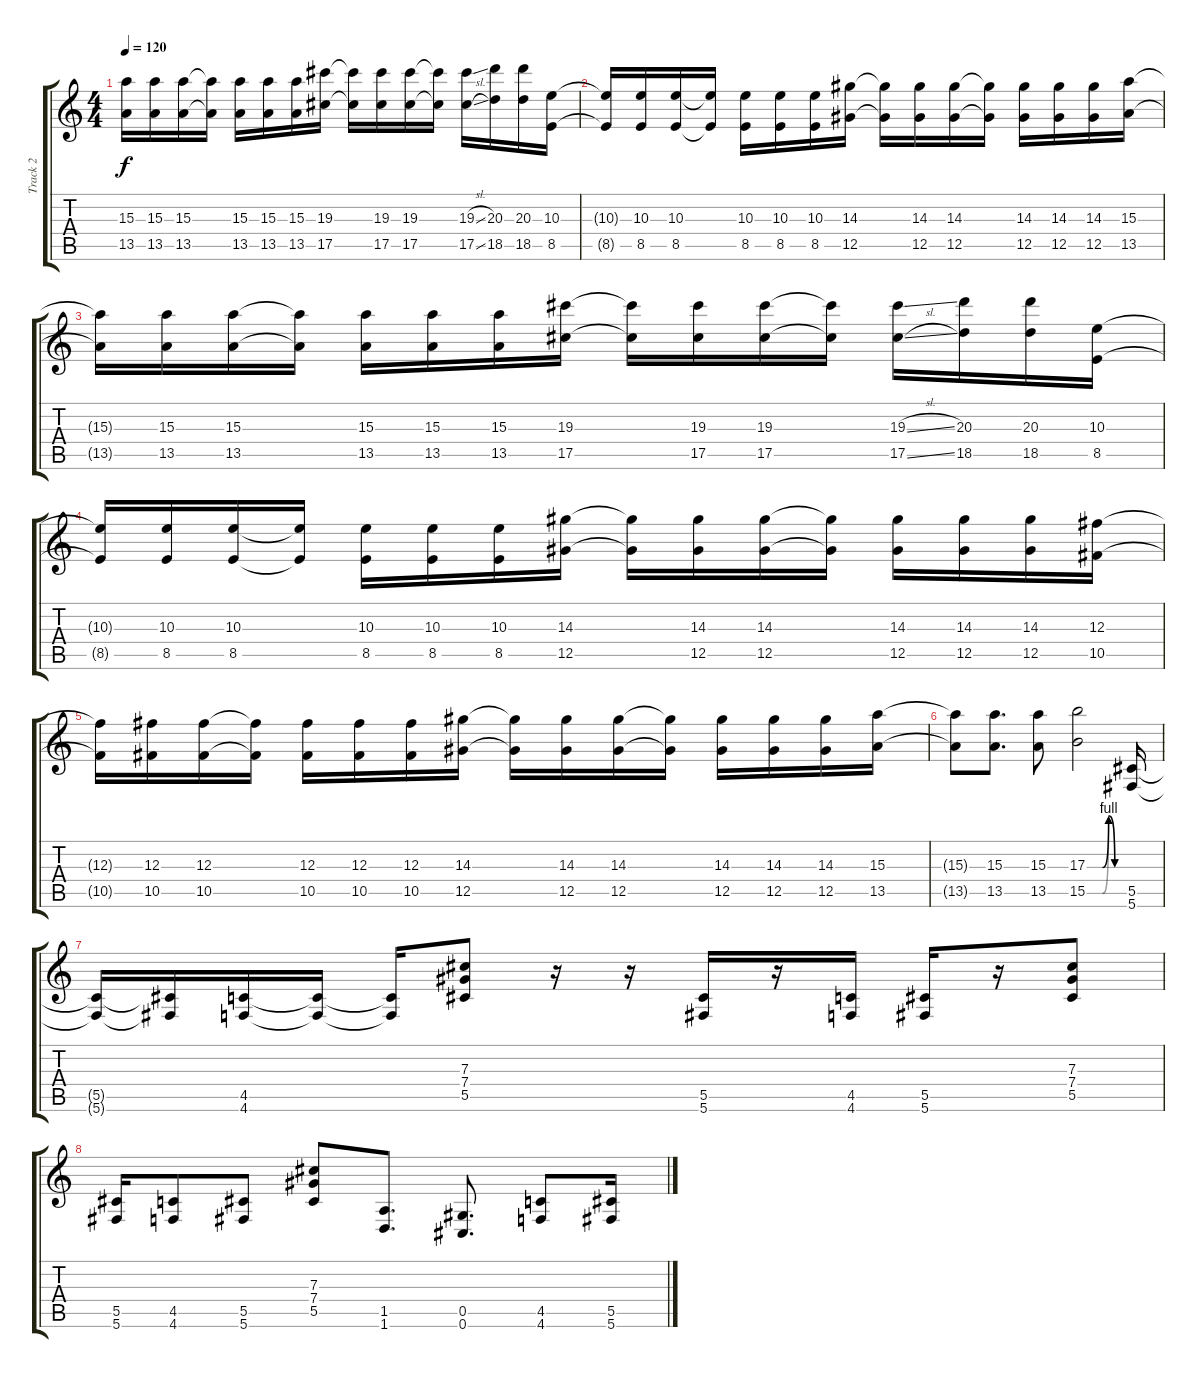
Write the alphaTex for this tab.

\track ("Track 2" "Track 2") {instrument distortionguitar}
\staff {score tabs}
\tuning (Eb4 Bb3 Gb3 Db3 Ab2 Db2) {hide}
\ts (4 4)
\tempo 120
\clef g2
\ks c
(15.3{t} 13.5{t}).16{dy f} (15.3 13.5).16 (15.3 13.5).16 (15.3{t} 13.5{t}).16 (15.3 13.5).16 (15.3 13.5).16 (15.3 13.5).16 (19.3 17.5).16 (19.3{t} 17.5{t}).16 (19.3 17.5).16 (19.3 17.5).16 (19.3{t} 17.5{t}).16 (19.3{sl} 17.5{sl}).16 (20.3 18.5).16 (20.3 18.5).16 (10.3 8.5).16 |
(10.3{t} 8.5{t}).16 (10.3 8.5).16 (10.3 8.5).16 (10.3{t} 8.5{t}).16 (10.3 8.5).16 (10.3 8.5).16 (10.3 8.5).16 (14.3 12.5).16 (14.3{t} 12.5{t}).16 (14.3 12.5).16 (14.3 12.5).16 (14.3{t} 12.5{t}).16 (14.3 12.5).16 (14.3 12.5).16 (14.3 12.5).16 (15.3 13.5).16 |
(15.3{t} 13.5{t}).16 (15.3 13.5).16 (15.3 13.5).16 (15.3{t} 13.5{t}).16 (15.3 13.5).16 (15.3 13.5).16 (15.3 13.5).16 (19.3 17.5).16 (19.3{t} 17.5{t}).16 (19.3 17.5).16 (19.3 17.5).16 (19.3{t} 17.5{t}).16 (19.3{sl} 17.5{sl}).16 (20.3 18.5).16 (20.3 18.5).16 (10.3 8.5).16 |
(10.3{t} 8.5{t}).16 (10.3 8.5).16 (10.3 8.5).16 (10.3{t} 8.5{t}).16 (10.3 8.5).16 (10.3 8.5).16 (10.3 8.5).16 (14.3 12.5).16 (14.3{t} 12.5{t}).16 (14.3 12.5).16 (14.3 12.5).16 (14.3{t} 12.5{t}).16 (14.3 12.5).16 (14.3 12.5).16 (14.3 12.5).16 (12.3 10.5).16 |
(12.3{t} 10.5{t}).16 (12.3 10.5).16 (12.3 10.5).16 (12.3{t} 10.5{t}).16 (12.3 10.5).16 (12.3 10.5).16 (12.3 10.5).16 (14.3 12.5).16 (14.3{t} 12.5{t}).16 (14.3 12.5).16 (14.3 12.5).16 (14.3{t} 12.5{t}).16 (14.3 12.5).16 (14.3 12.5).16 (14.3 12.5).16 (15.3 13.5).16 |
(15.3{t} 13.5{t}).8 (15.3 13.5).8{d} (15.3 13.5).8 (17.3{be (custom 0 0 25 0 35 4 45 0 60 0)} 15.5{be (custom 0 0 25 0 35 4 45 0 60 0)}).2 (5.5 5.6).16 |
(5.5{t} 5.6{t}).16 (5.5{t} 5.6{t}).16 (4.5 4.6).16 (4.5{t} 4.6{t}).16 (4.5{t} 4.6{t}).16 (7.3 7.4 5.5).8 r.16 r.16 (5.5 5.6).16 r.16 (4.5 4.6).16 (5.5 5.6).16 r.16 (7.3 7.4 5.5).8 |
(5.5 5.6).16 (4.5 4.6).8 (5.5 5.6).8 (7.3 7.4 5.5).8 (1.5 1.6).8{d} (0.5 0.6).8{d} (4.5 4.6).8 (5.5 5.6).16
